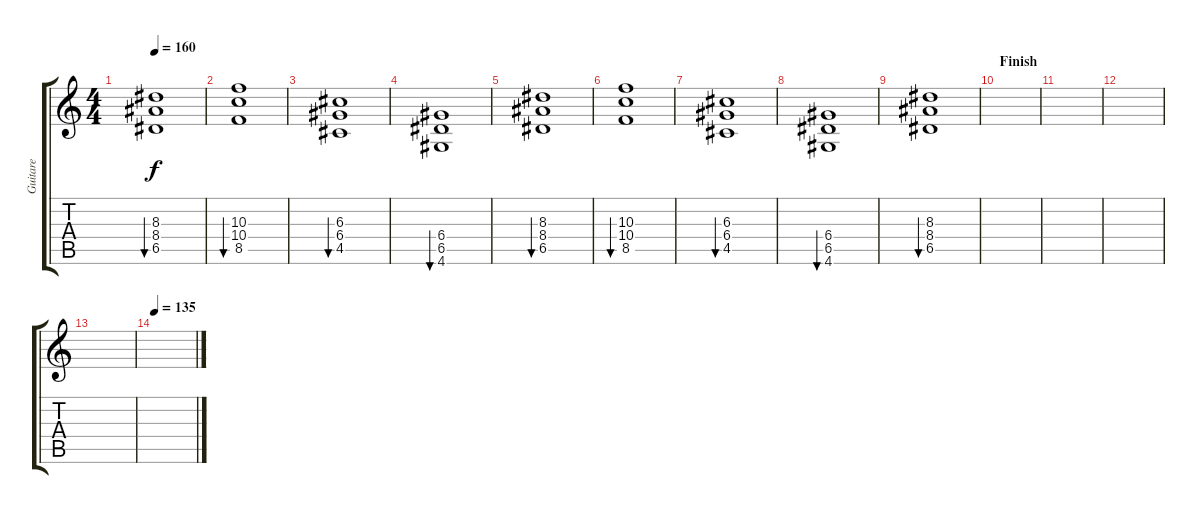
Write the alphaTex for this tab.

\track ("Guitare" "Guitare") {instrument overdrivenguitar}
\staff {score tabs}
\tuning (E4 B3 G3 D3 A2 E2) {hide}
\ts (4 4)
\tempo 160
\clef g2
\ks c
(8.3 8.4 6.5).1{bu 60 dy f} |
(10.3 10.4 8.5).1{bu 60} |
(6.3 6.4 4.5).1{bu 60} |
(6.4 6.5 4.6).1{bu 60} |
(8.3 8.4 6.5).1{bu 60} |
(10.3 10.4 8.5).1{bu 60} |
(6.3 6.4 4.5).1{bu 60} |
(6.4 6.5 4.6).1{bu 60} |
(8.3 8.4 6.5).1{bu 60} |
\section ("" "Finish")
|
|
|
|
\tempo 135
